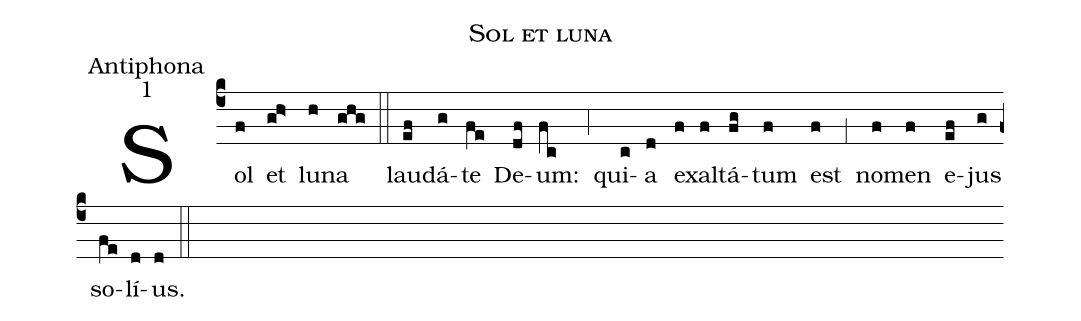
name:Sol et luna;
office-part:Antiphona;
mode:1;
%%
(c4) Sol(f) et(gh>) lu(h)na(ghg) (::)
lau(ef)dá(g)te(fe) De(df)um:(fc) (,4) qui(c)a(d) ex(f)al(f)tá(fg)tum(f) est(f) (,1) no(f)men(f) e(ef)jus(g) so(fe)lí(d)us.(d) (::)
